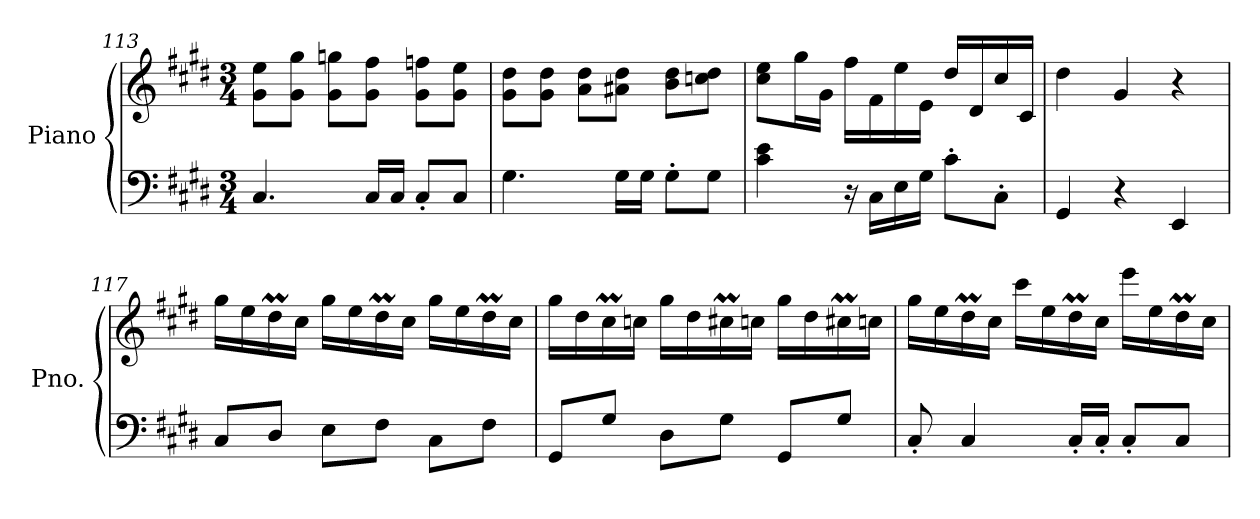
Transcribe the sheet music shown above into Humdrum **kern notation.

**kern	**kern
*part1	*part1
*staff2	*staff1
*I"Piano	*
*I'Pno.	*
*clefF4	*clefG2
*k[f#c#g#d#]	*k[f#c#g#d#]
*M3/4	*M3/4
=113	=113
4.C#/	8g#\ 8ee\L
.	8g#\ 8gg#\J
.	8g#\ 8ggn\L
16C#/LL	8g#\ 8ff#\J
16C#/JJ	.
8C#'/L	8g#\ 8ffn\L
8C#/J	8g#\ 8ee\J
=114	=114
4.G#\	8g#\ 8dd#\L
.	8g#\ 8dd#\J
.	8a\ 8dd#\L
16G#\LL	8a#X\ 8dd#\J
16G#\JJ	.
8G#'\L	8b\ 8dd#\L
8G#\J	8ccn\ 8dd#\J
!!LO:LB:g=z
=115	=115
4c#\ 4e\	8cc#\ 8ee\L
.	16gg#\L
.	16g#\JJ
16r	16ff#\LL
16C#\LL	16f#\
16E\	16ee\
16G#\JJ	16e\JJ
8c#'\L	16dd#/LL
.	16d#/
8C#'\J	16cc#/
.	16c#/JJ
=116	=116
4GG#/	4dd#\
4r	4g#/
4EE/	4r
=117	=117
8C#/L	16gg#\LL
.	16ee\
8D#/J	16dd#m\
.	16cc#\JJ
8E\L	16gg#\LL
.	16ee\
8F#\J	16dd#m\
.	16cc#\JJ
8C#\L	16gg#\LL
.	16ee\
8F#\J	16dd#m\
.	16cc#\JJ
=118	=118
8GG#/L	16gg#\LL
.	16dd#\
8G#/J	16cc#M\
.	16ccn\JJ
8D#\L	16gg#\LL
.	16dd#\
8G#\J	16cc#XM\
.	16ccn\JJ
8GG#/L	16gg#\LL
.	16dd#\
8G#/J	16cc#XM\
.	16ccn\JJ
!!LO:LB:g=z
=119	=119
8C#'/	16gg#\LL
.	16ee\
4C#/	16dd#m\
.	16cc#\JJ
.	16ccc#\LL
.	16ee\
16C#'/LL	16dd#m\
16C#'/JJ	16cc#\JJ
8C#'/L	16eee\LL
.	16ee\
8C#/J	16dd#m\
.	16cc#\JJ
=	=
*-	*-
